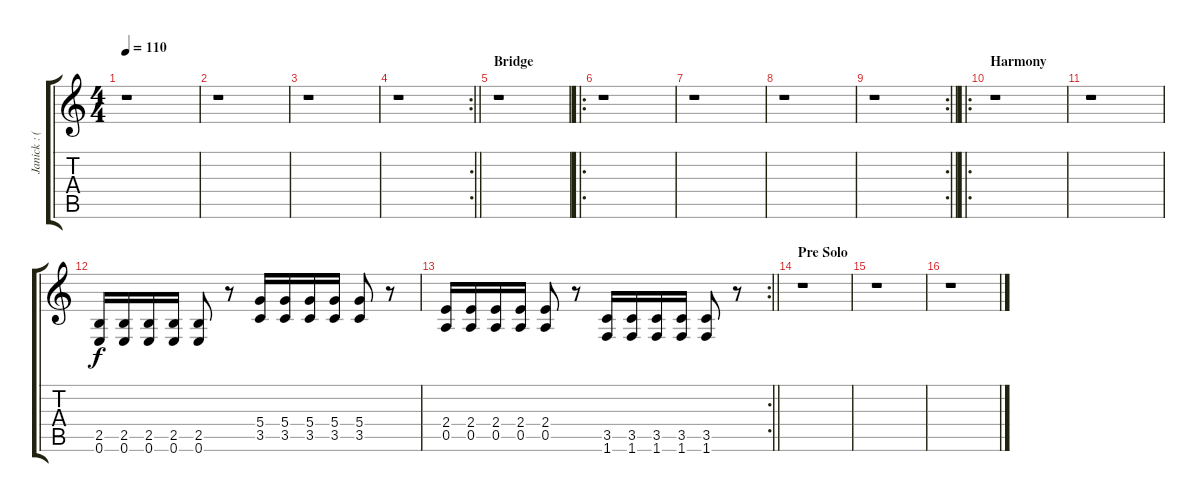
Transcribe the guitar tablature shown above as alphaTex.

\track ("Janick : (Clean Guitar)" "Janick : (") {instrument acousticguitarsteel}
\staff {score tabs}
\tuning (E4 B3 G3 D3 A2 E2) {hide}
\ts (4 4)
\tempo 110
\clef g2
\ks c
r.1{dy f} |
r.1 |
r.1 |
\rc 2
\barLineRight lightlight
r.1 |
\section ("" "Bridge")
r.1 |
\ro
r.1 |
r.1 |
r.1 |
\rc 2
\barLineRight lightlight
r.1 |
\ro
\section ("" "Harmony")
r.1 |
r.1 |
(2.5 0.6).16{volume 16 instrument distortionguitar} (2.5 0.6).16 (2.5 0.6).16 (2.5 0.6).16 (2.5 0.6).8 r.8 (5.4 3.5).16 (5.4 3.5).16 (5.4 3.5).16 (5.4 3.5).16 (5.4 3.5).8 r.8 |
\rc 2
\barLineRight lightlight
(2.4 0.5).16 (2.4 0.5).16 (2.4 0.5).16 (2.4 0.5).16 (2.4 0.5).8 r.8 (3.5 1.6).16 (3.5 1.6).16 (3.5 1.6).16 (3.5 1.6).16 (3.5 1.6).8 r.8 |
\section ("" "Pre Solo")
r.1 |
r.1 |
r.1
